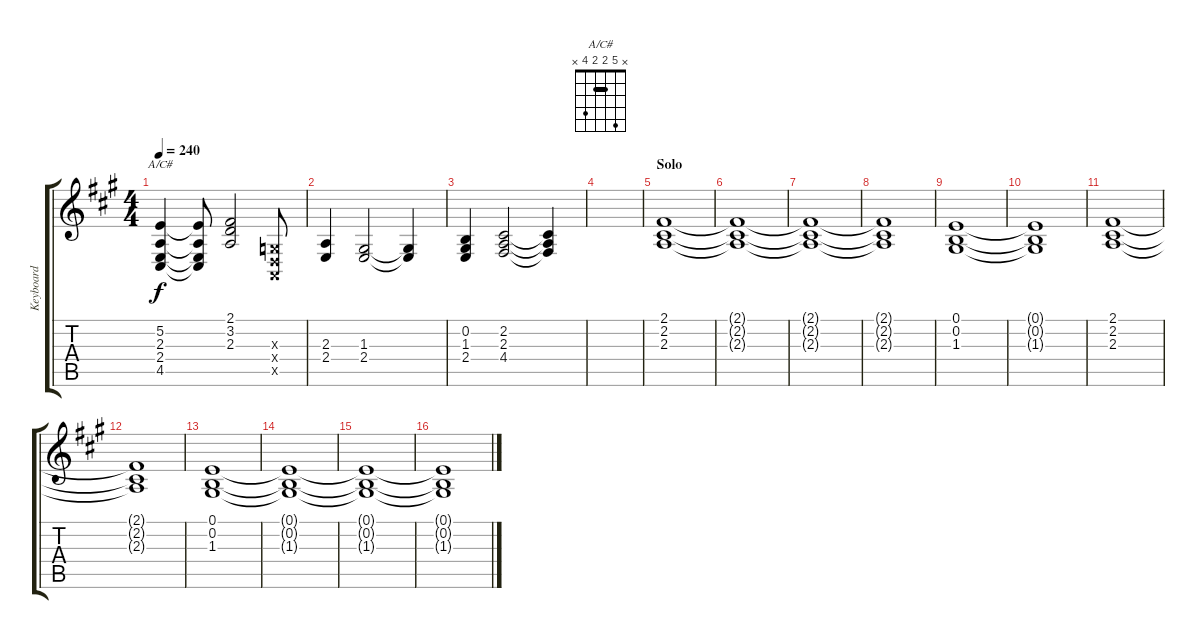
\track ("Keyboard" "Keyboard") {instrument stringensemble1}
\staff {score tabs}
\tuning (E4 B3 G3 D3 A2 E2) {hide}
\chord ("A/C#" x 5 2 2 4 x) {barre 2}
\ts (4 4)
\tempo 240
\clef g2
\ks a
(5.2 2.3 2.4 4.5).4{ch "A/C#" dy f} (5.2{t} 2.3{t} 2.4{t} 4.5{t}).8 (2.1 3.2 2.3).2 (0.3{x} 0.4{x} 0.5{x}).8 |
(2.3 2.4).4 (1.3 2.4).2 (1.3{t} 2.4{t}).4 |
(0.2 1.3 2.4).4 (2.2 2.3 4.4).2 (2.2{t} 2.3{t} 4.4{t}).4 |
|
\section ("" "Solo")
(2.1 2.2 2.3).1 |
(2.1{t} 2.2{t} 2.3{t}).1 |
(2.1{t} 2.2{t} 2.3{t}).1 |
(2.1{t} 2.2{t} 2.3{t}).1 |
(0.1 0.2 1.3).1 |
(0.1{t} 0.2{t} 1.3{t}).1 |
(2.1 2.2 2.3).1 |
(2.1{t} 2.2{t} 2.3{t}).1 |
(0.1 0.2 1.3).1 |
(0.1{t} 0.2{t} 1.3{t}).1 |
(0.1{t} 0.2{t} 1.3{t}).1 |
(0.1{t} 0.2{t} 1.3{t}).1
